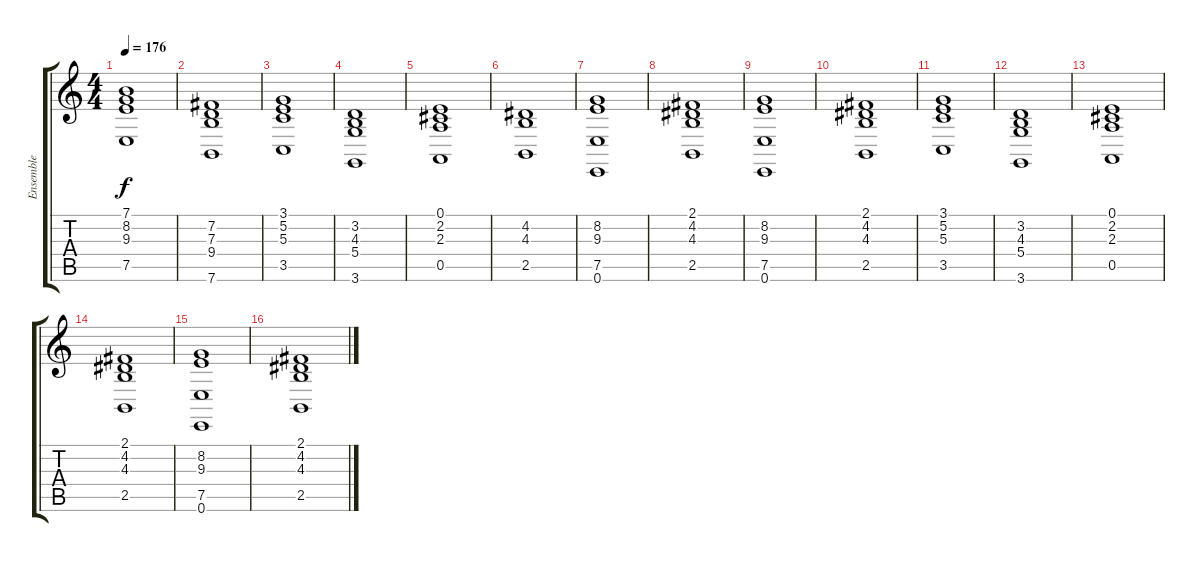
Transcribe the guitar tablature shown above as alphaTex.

\track ("Ensemble" "Ensemble") {instrument stringensemble1}
\staff {score tabs}
\tuning (E4 B3 G3 D3 A2 E2) {hide}
\ts (4 4)
\tempo 176
\clef g2
\ks c
(7.1 8.2 9.3 7.5).1{dy f} |
(7.2 7.3 9.4 7.6).1 |
(3.1 5.2 5.3 3.5).1 |
(3.2 4.3 5.4 3.6).1 |
(0.1 2.2 2.3 0.5).1 |
(4.2 4.3 2.5).1 |
\section ("" "")
(8.2 9.3 7.5 0.6).1 |
(2.1 4.2 4.3 2.5).1 |
(8.2 9.3 7.5 0.6).1 |
(2.1 4.2 4.3 2.5).1 |
(3.1 5.2 5.3 3.5).1 |
(3.2 4.3 5.4 3.6).1 |
(0.1 2.2 2.3 0.5).1 |
(2.1 4.2 4.3 2.5).1 |
\section ("" "")
(8.2 9.3 7.5 0.6).1 |
(2.1 4.2 4.3 2.5).1
